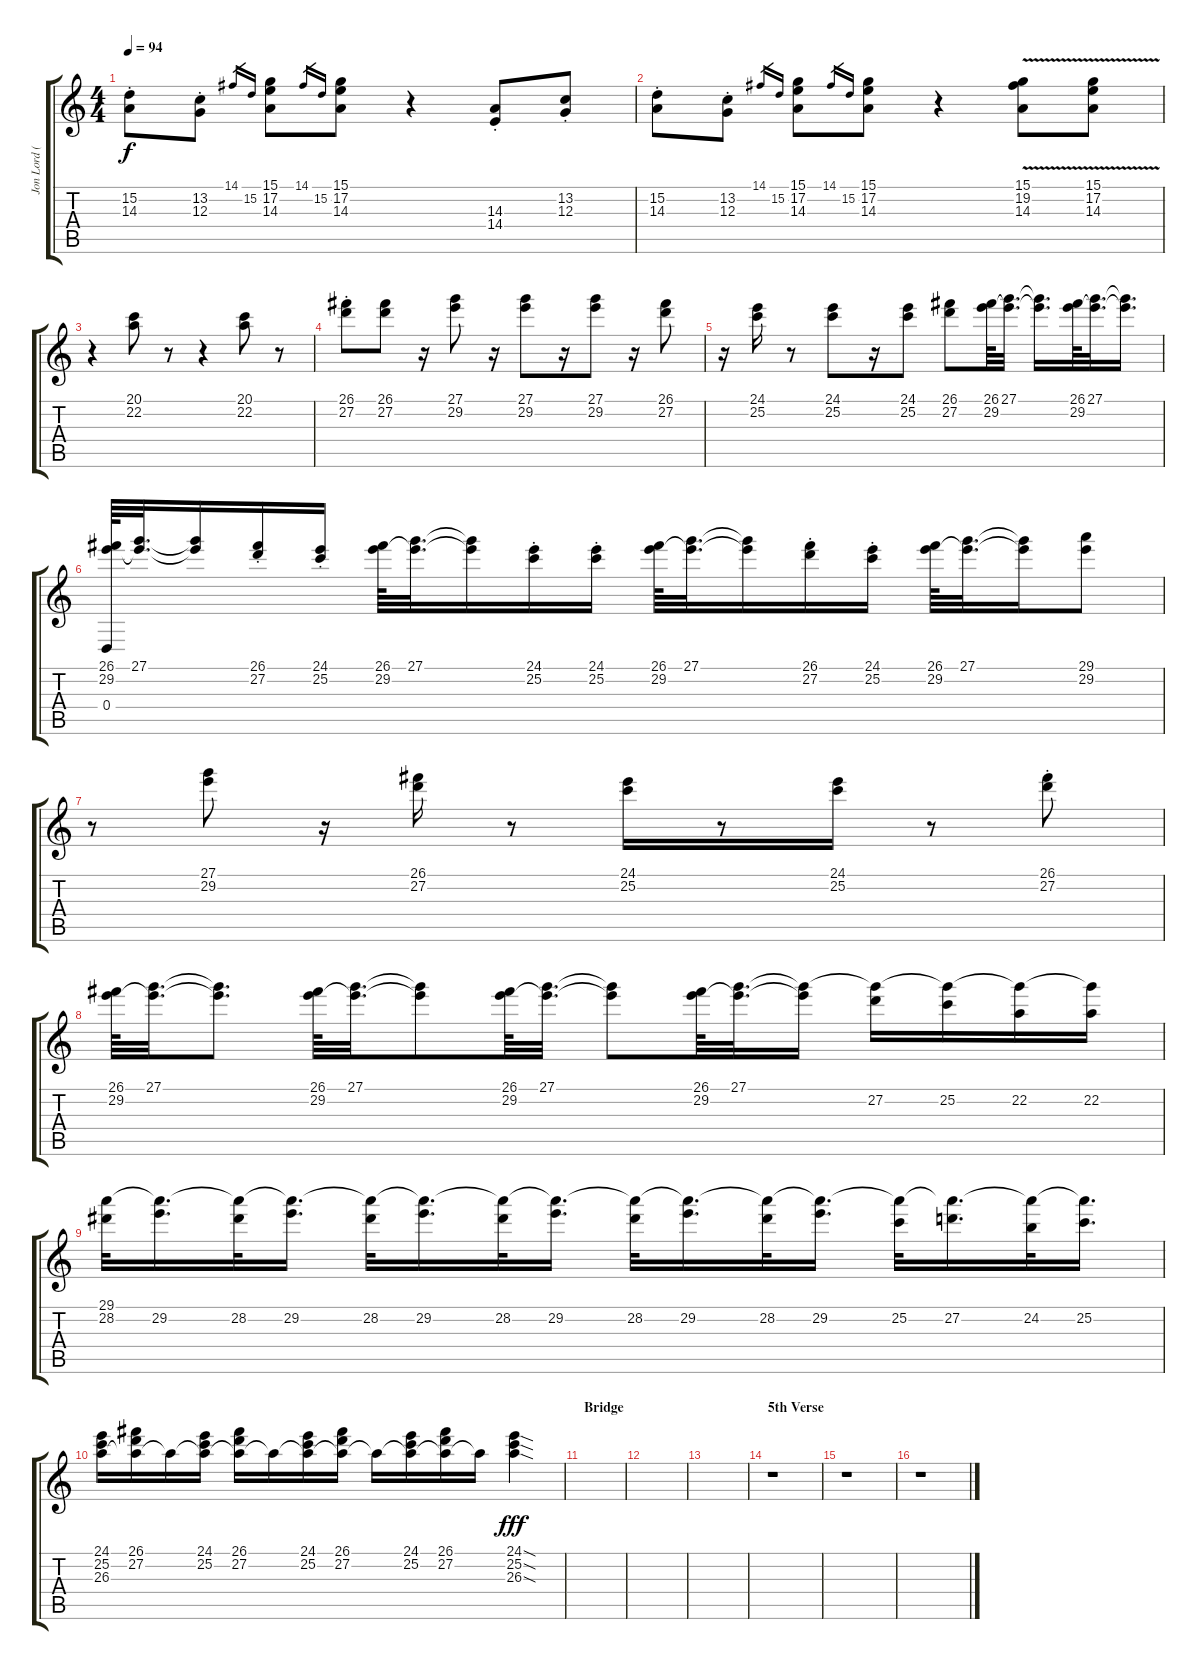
\track ("Jon Lord (Organ Solo)" "Jon Lord (") {instrument percussiveorgan}
\staff {score tabs}
\tuning (E4 B3 G3 D3 A2 E2) {hide}
\ts (4 4)
\tempo 94
\clef g2
\ks c
(15.2{st} 14.3{st}).8{dy f} (13.2{st} 12.3{st}).8 14.1.16{gr} 15.2.16{gr} (15.1 17.2 14.3).8 14.1.16{gr} 15.2.16{gr} (15.1 17.2 14.3).8 r.4 (14.3{st} 14.4{st}).8{volume 16} (13.2{st} 12.3{st}).8 |
(15.2{st} 14.3{st}).8 (13.2{st} 12.3{st}).8 14.1.16{gr} 15.2.16{gr} (15.1 17.2 14.3).8 14.1.16{gr} 15.2.16{gr} (15.1 17.2 14.3).8 r.4 (15.1{v} 19.2{v} 14.3{v}).8 (15.1{v} 17.2{v} 14.3{v}).8 |
r.4 (20.1 22.2).8 r.8 r.4 (20.1 22.2).8 r.8 |
(26.1{st} 27.2{st}).8 (26.1 27.2).8 r.16 (27.1 29.2).8 r.16 (27.1 29.2).8 r.16 (27.1 29.2).8 r.16 (26.1 27.2).8 |
r.16 (24.1 25.2).16 r.8 (24.1 25.2).8 r.16 (24.1 25.2).8 (26.1 27.2).8 (26.1 29.2).64 (27.1 29.2{t}).32{d} (27.1{t} 29.2{t}).16{d} (26.1 29.2).64 (27.1 29.2{t}).32{d} (27.1{t} 29.2{t}).16{d} |
(26.1 29.2 0.4).64 (27.1 29.2{t}).32{d} (27.1{t} 29.2{t}).16 (26.1{st} 27.2{st}).16 (24.1{st} 25.2{st}).16 (26.1 29.2).64 (27.1 29.2{t}).32{d} (27.1{t} 29.2{t}).16 (24.1{st} 25.2{st}).16 (24.1{st} 25.2{st}).16 (26.1 29.2).64 (27.1 29.2{t}).32{d} (27.1{t} 29.2{t}).16 (26.1{st} 27.2{st}).16 (24.1{st} 25.2{st}).16 (26.1 29.2).64 (27.1 29.2{t}).32{d} (27.1{t} 29.2{t}).16 (29.1 29.2).8 |
r.8 (27.1 29.2).8 r.16 (26.1 27.2).16 r.8 (24.1 25.2).16 r.8 (24.1 25.2).16 r.8 (26.1{st} 27.2{st}).8 |
(26.1 29.2).64 (27.1 29.2{t}).32{d} (27.1{t} 29.2{t}).8{d} (26.1 29.2).64 (27.1 29.2{t}).32{d} (27.1{t} 29.2{t}).8 (26.1 29.2).64 (27.1 29.2{t}).32{d} (27.1{t} 29.2{t}).8 (26.1 29.2).64 (27.1 29.2{t}).32{d} (27.1{t} 29.2{t}).16 (27.1{t} 27.2).16 (27.1{t} 25.2).16 (27.1{t} 22.2).16 (27.1{t} 22.2).16 |
(29.1 28.2).32 (29.1{t} 29.2).16{d} (29.1{t} 28.2).32 (29.1{t} 29.2).16{d} (29.1{t} 28.2).32 (29.1{t} 29.2).16{d} (29.1{t} 28.2).32 (29.1{t} 29.2).16{d} (29.1{t} 28.2).32 (29.1{t} 29.2).16{d} (29.1{t} 28.2).32 (29.1{t} 29.2).16{d} (29.1{t} 25.2).32 (29.1{t} 27.2).16{d} (29.1{t} 24.2).32 (29.1{t} 25.2).16{d} |
(24.1 25.2 26.3).16 (26.1 27.2 26.3{t}).16 26.3{t}.16 (24.1 25.2 26.3{t}).16 (26.1 27.2 26.3{t}).16 26.3{t}.16 (24.1 25.2 26.3{t}).16 (26.1 27.2 26.3{t}).16 26.3{t}.16 (24.1 25.2 26.3{t}).16 (26.1 27.2 26.3{t}).16 26.3{t}.16 (24.1{sod} 25.2{sod} 26.3{sod}).4{dy fff} |
\section ("" "Bridge")
|
|
|
\section ("" "5th Verse")
r.1 |
r.1 |
r.1
